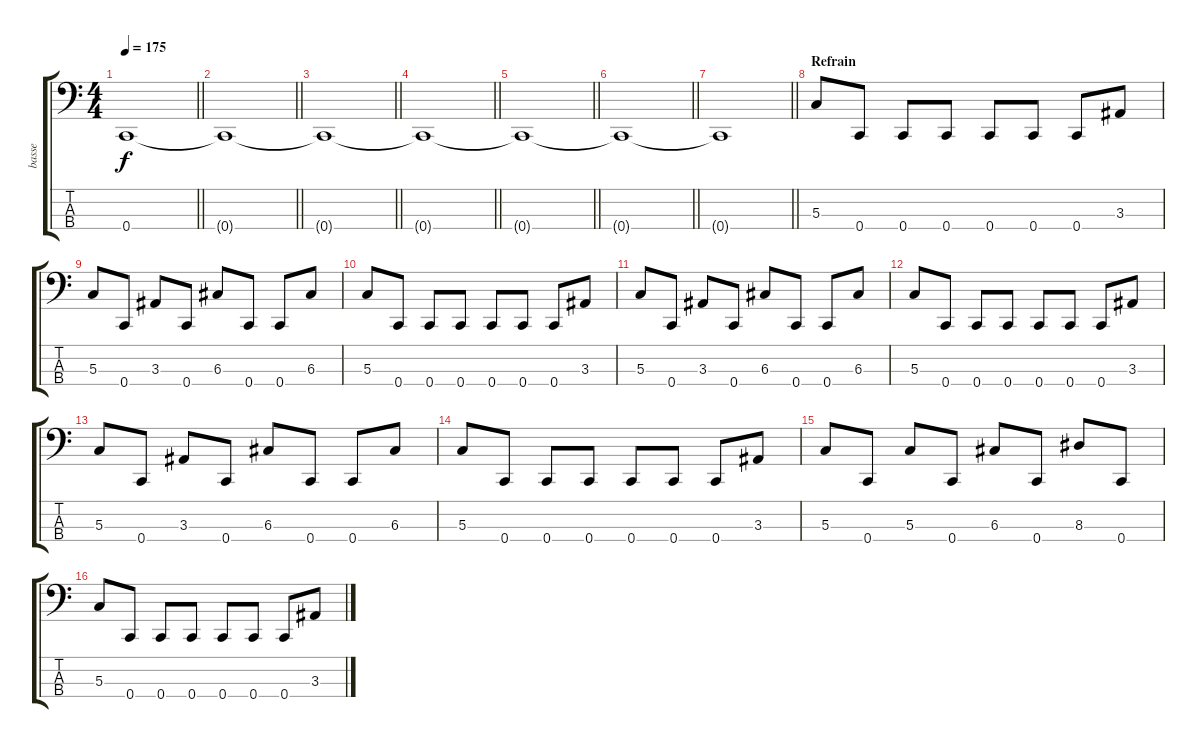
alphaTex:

\track ("basse" "basse") {instrument electricbassfinger}
\staff {score tabs}
\tuning (F2 C2 G1 C1) {hide}
\ts (4 4)
\tempo 175
\clef f4
\barLineRight lightlight
\ks c
0.4{t}.1{dy f} |
\barLineRight lightlight
0.4{t}.1 |
\barLineRight lightlight
0.4{t}.1 |
\barLineRight lightlight
0.4{t}.1 |
\barLineRight lightlight
0.4{t}.1 |
\barLineRight lightlight
0.4{t}.1 |
\barLineRight lightlight
0.4{t}.1 |
\section ("" "Refrain")
5.3.8 0.4.8 0.4.8 0.4.8 0.4.8 0.4.8 0.4.8 3.3.8 |
5.3.8 0.4.8 3.3.8 0.4.8 6.3.8 0.4.8 0.4.8 6.3.8 |
5.3.8 0.4.8 0.4.8 0.4.8 0.4.8 0.4.8 0.4.8 3.3.8 |
5.3.8 0.4.8 3.3.8 0.4.8 6.3.8 0.4.8 0.4.8 6.3.8 |
5.3.8 0.4.8 0.4.8 0.4.8 0.4.8 0.4.8 0.4.8 3.3.8 |
5.3.8 0.4.8 3.3.8 0.4.8 6.3.8 0.4.8 0.4.8 6.3.8 |
5.3.8 0.4.8 0.4.8 0.4.8 0.4.8 0.4.8 0.4.8 3.3.8 |
5.3.8 0.4.8 5.3.8 0.4.8 6.3.8 0.4.8 8.3.8 0.4.8 |
5.3.8 0.4.8 0.4.8 0.4.8 0.4.8 0.4.8 0.4.8 3.3.8
